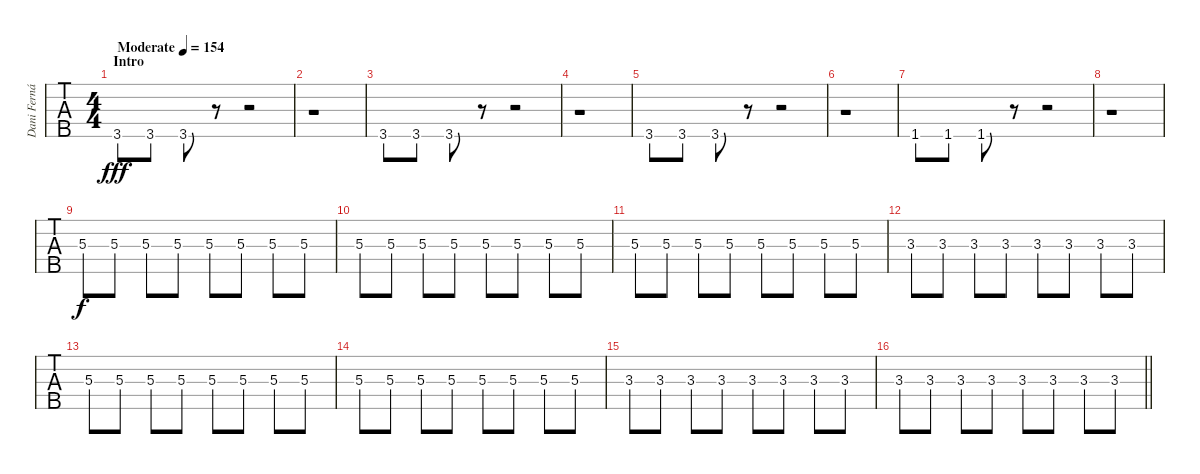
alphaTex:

\track ("Dani Fernández - Bass" "Dani Ferná") {instrument electricbassfinger}
\staff {tabs}
\tuning (Gb2 Db2 Ab1 Eb1 Bb0) {hide}
\ts (4 4)
\section ("" "Intro")
\tempo (154 "Moderate")
\clef f4
\ks c
3.5.8{dy fff instrument electricbassfinger} 3.5.8 3.5.8 r.8 r.2 |
r.1 |
3.5.8 3.5.8 3.5.8 r.8 r.2 |
r.1 |
3.5.8 3.5.8 3.5.8 r.8 r.2 |
r.1 |
1.5.8 1.5.8 1.5.8 r.8 r.2 |
r.1 |
5.3.8{dy f} 5.3.8 5.3.8 5.3.8 5.3.8 5.3.8 5.3.8 5.3.8 |
5.3.8 5.3.8 5.3.8 5.3.8 5.3.8 5.3.8 5.3.8 5.3.8 |
5.3.8 5.3.8 5.3.8 5.3.8 5.3.8 5.3.8 5.3.8 5.3.8 |
3.3.8 3.3.8 3.3.8 3.3.8 3.3.8 3.3.8 3.3.8 3.3.8 |
5.3.8 5.3.8 5.3.8 5.3.8 5.3.8 5.3.8 5.3.8 5.3.8 |
5.3.8 5.3.8 5.3.8 5.3.8 5.3.8 5.3.8 5.3.8 5.3.8 |
3.3.8 3.3.8 3.3.8 3.3.8 3.3.8 3.3.8 3.3.8 3.3.8 |
\barLineRight lightlight
3.3.8 3.3.8 3.3.8 3.3.8 3.3.8 3.3.8 3.3.8 3.3.8
